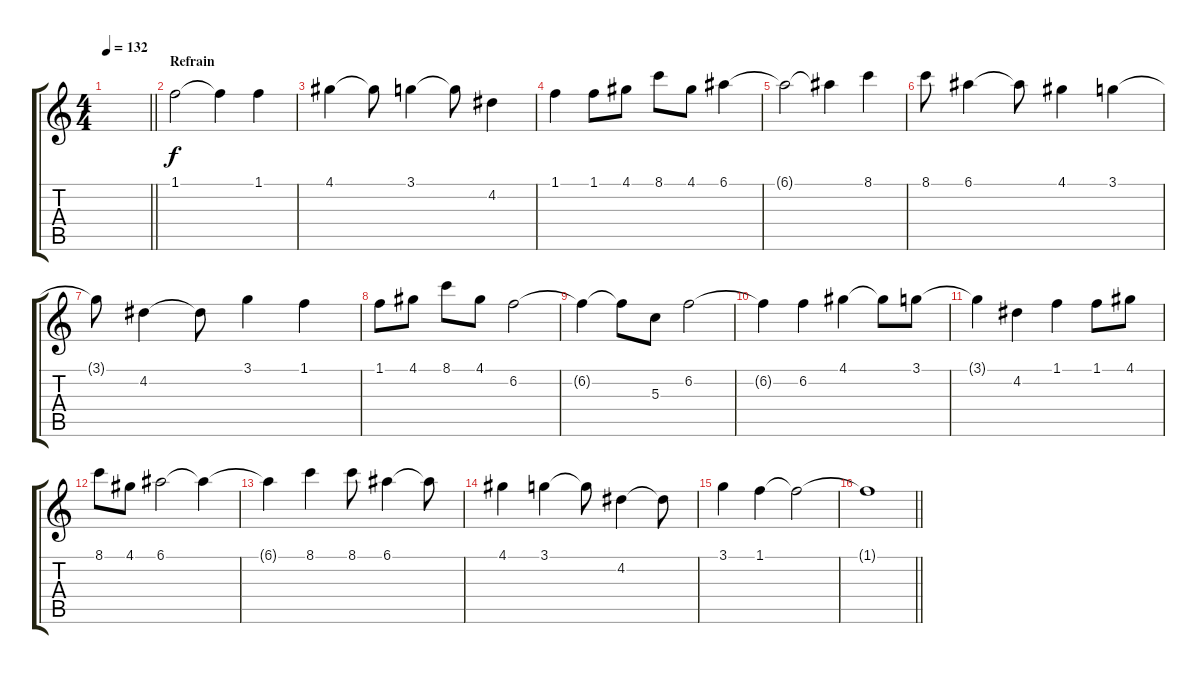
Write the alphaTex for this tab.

\track "" {instrument distortionguitar}
\staff {score tabs}
\tuning (E4 B3 G3 D3 A2 E2) {hide}
\ts (4 4)
\tempo 132
\clef g2
\barLineRight lightlight
\ks c
|
\section ("" "Refrain")
1.1.2 1.1{t}.4 1.1.4 |
4.1.4 4.1{t}.8 3.1.4 3.1{t}.8 4.2.4 |
1.1.4 1.1.8 4.1.8 8.1.8 4.1.8 6.1.4 |
6.1{t}.2 6.1{t}.4 8.1.4 |
8.1.8 6.1.4 6.1{t}.8 4.1.4 3.1.4 |
3.1{t}.8 4.2.4 4.2{t}.8 3.1.4 1.1.4 |
1.1.8 4.1.8 8.1.8 4.1.8 6.2.2 |
6.2{t}.4 6.2{t}.8 5.3.8 6.2.2 |
6.2{t}.4 6.2.4 4.1.4 4.1{t}.8 3.1.8 |
3.1{t}.4 4.2.4 1.1.4 1.1.8 4.1.8 |
8.1.8 4.1.8 6.1.2 6.1{t}.4 |
6.1{t}.4 8.1.4 8.1.8 6.1.4 6.1{t}.8 |
4.1.4 3.1.4 3.1{t}.8 4.2.4 4.2{t}.8 |
3.1.4 1.1.4 1.1{t}.2 |
\barLineRight lightlight
1.1{t}.1
